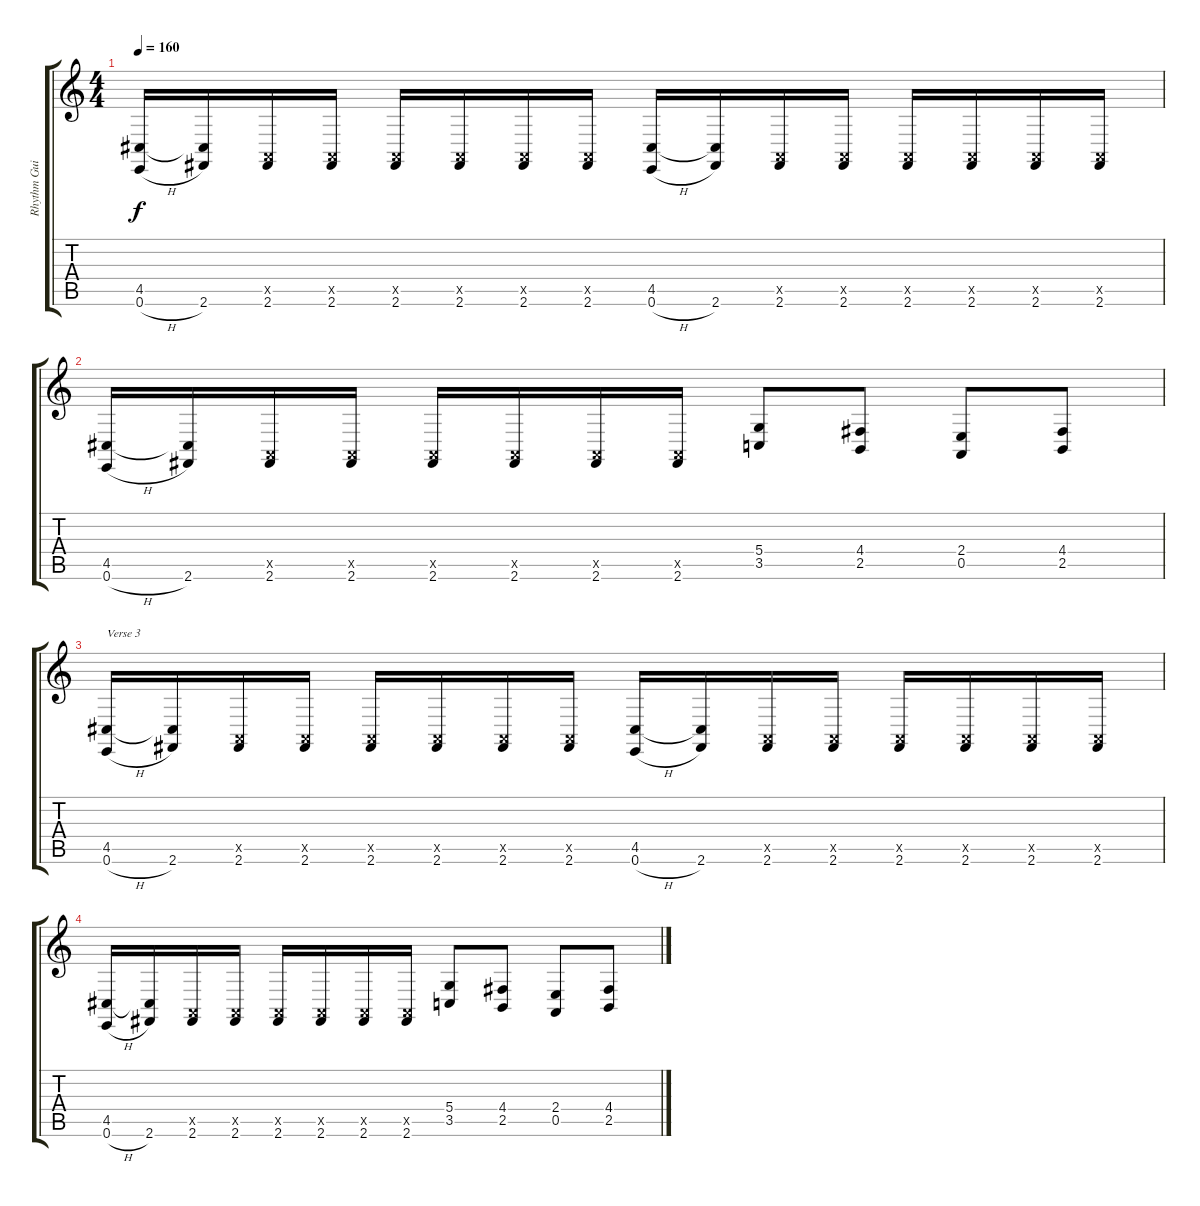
\track ("Rhythm Guitar 2" "Rhythm Gui") {instrument lead1square}
\staff {score tabs}
\tuning (E4 B3 G3 D3 A2 E2) {hide}
\ts (4 4)
\tempo 160
\clef g2
\ks c
(4.5 0.6{h}).16{dy f} (4.5{t} 2.6).16 (0.5{x} 2.6).16 (0.5{x} 2.6).16 (0.5{x} 2.6).16 (0.5{x} 2.6).16 (0.5{x} 2.6).16 (0.5{x} 2.6).16 (4.5 0.6{h}).16 (4.5{t} 2.6).16 (0.5{x} 2.6).16 (0.5{x} 2.6).16 (0.5{x} 2.6).16 (0.5{x} 2.6).16 (0.5{x} 2.6).16 (0.5{x} 2.6).16 |
(4.5 0.6{h}).16 (4.5{t} 2.6).16 (0.5{x} 2.6).16 (0.5{x} 2.6).16 (0.5{x} 2.6).16 (0.5{x} 2.6).16 (0.5{x} 2.6).16 (0.5{x} 2.6).16 (5.4 3.5).8 (4.4 2.5).8 (2.4 0.5).8 (4.4 2.5).8 |
(4.5 0.6{h}).16{txt "Verse 3"} (4.5{t} 2.6).16 (0.5{x} 2.6).16 (0.5{x} 2.6).16 (0.5{x} 2.6).16 (0.5{x} 2.6).16 (0.5{x} 2.6).16 (0.5{x} 2.6).16 (4.5 0.6{h}).16 (4.5{t} 2.6).16 (0.5{x} 2.6).16 (0.5{x} 2.6).16 (0.5{x} 2.6).16 (0.5{x} 2.6).16 (0.5{x} 2.6).16 (0.5{x} 2.6).16 |
(4.5 0.6{h}).16 (4.5{t} 2.6).16 (0.5{x} 2.6).16 (0.5{x} 2.6).16 (0.5{x} 2.6).16 (0.5{x} 2.6).16 (0.5{x} 2.6).16 (0.5{x} 2.6).16 (5.4 3.5).8 (4.4 2.5).8 (2.4 0.5).8 (4.4 2.5).8
